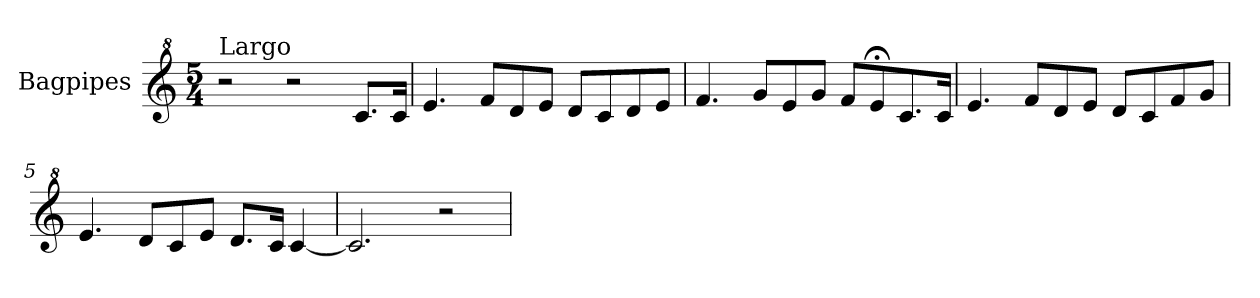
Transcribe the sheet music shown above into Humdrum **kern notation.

**kern
*part1
*staff1
*I"Bagpipes
*I'Bag
*clefG^2
*k[]
*C:
*M5/4
=1
!LO:TX:a:t=Largo
2r
2r
8.cc/L
16cc/Jk
=2
4.ee/
8ff/L
8dd/
8ee/J
8dd/L
8cc/
8dd/
8ee/J
=3
4.ff/
8gg/L
8ee/
8gg/J
8ff/L
8ee;/
8.cc/
16cc/Jk
=4
4.ee/
8ff/L
8dd/
8ee/J
8dd/L
8cc/
8ff/
8gg/J
=5
4.ee/
8dd/L
8cc/
8ee/J
8.dd/L
16cc/Jk
[4cc/
!!LO:LB:g=z
=6
2.cc/]
2r
=
*-
